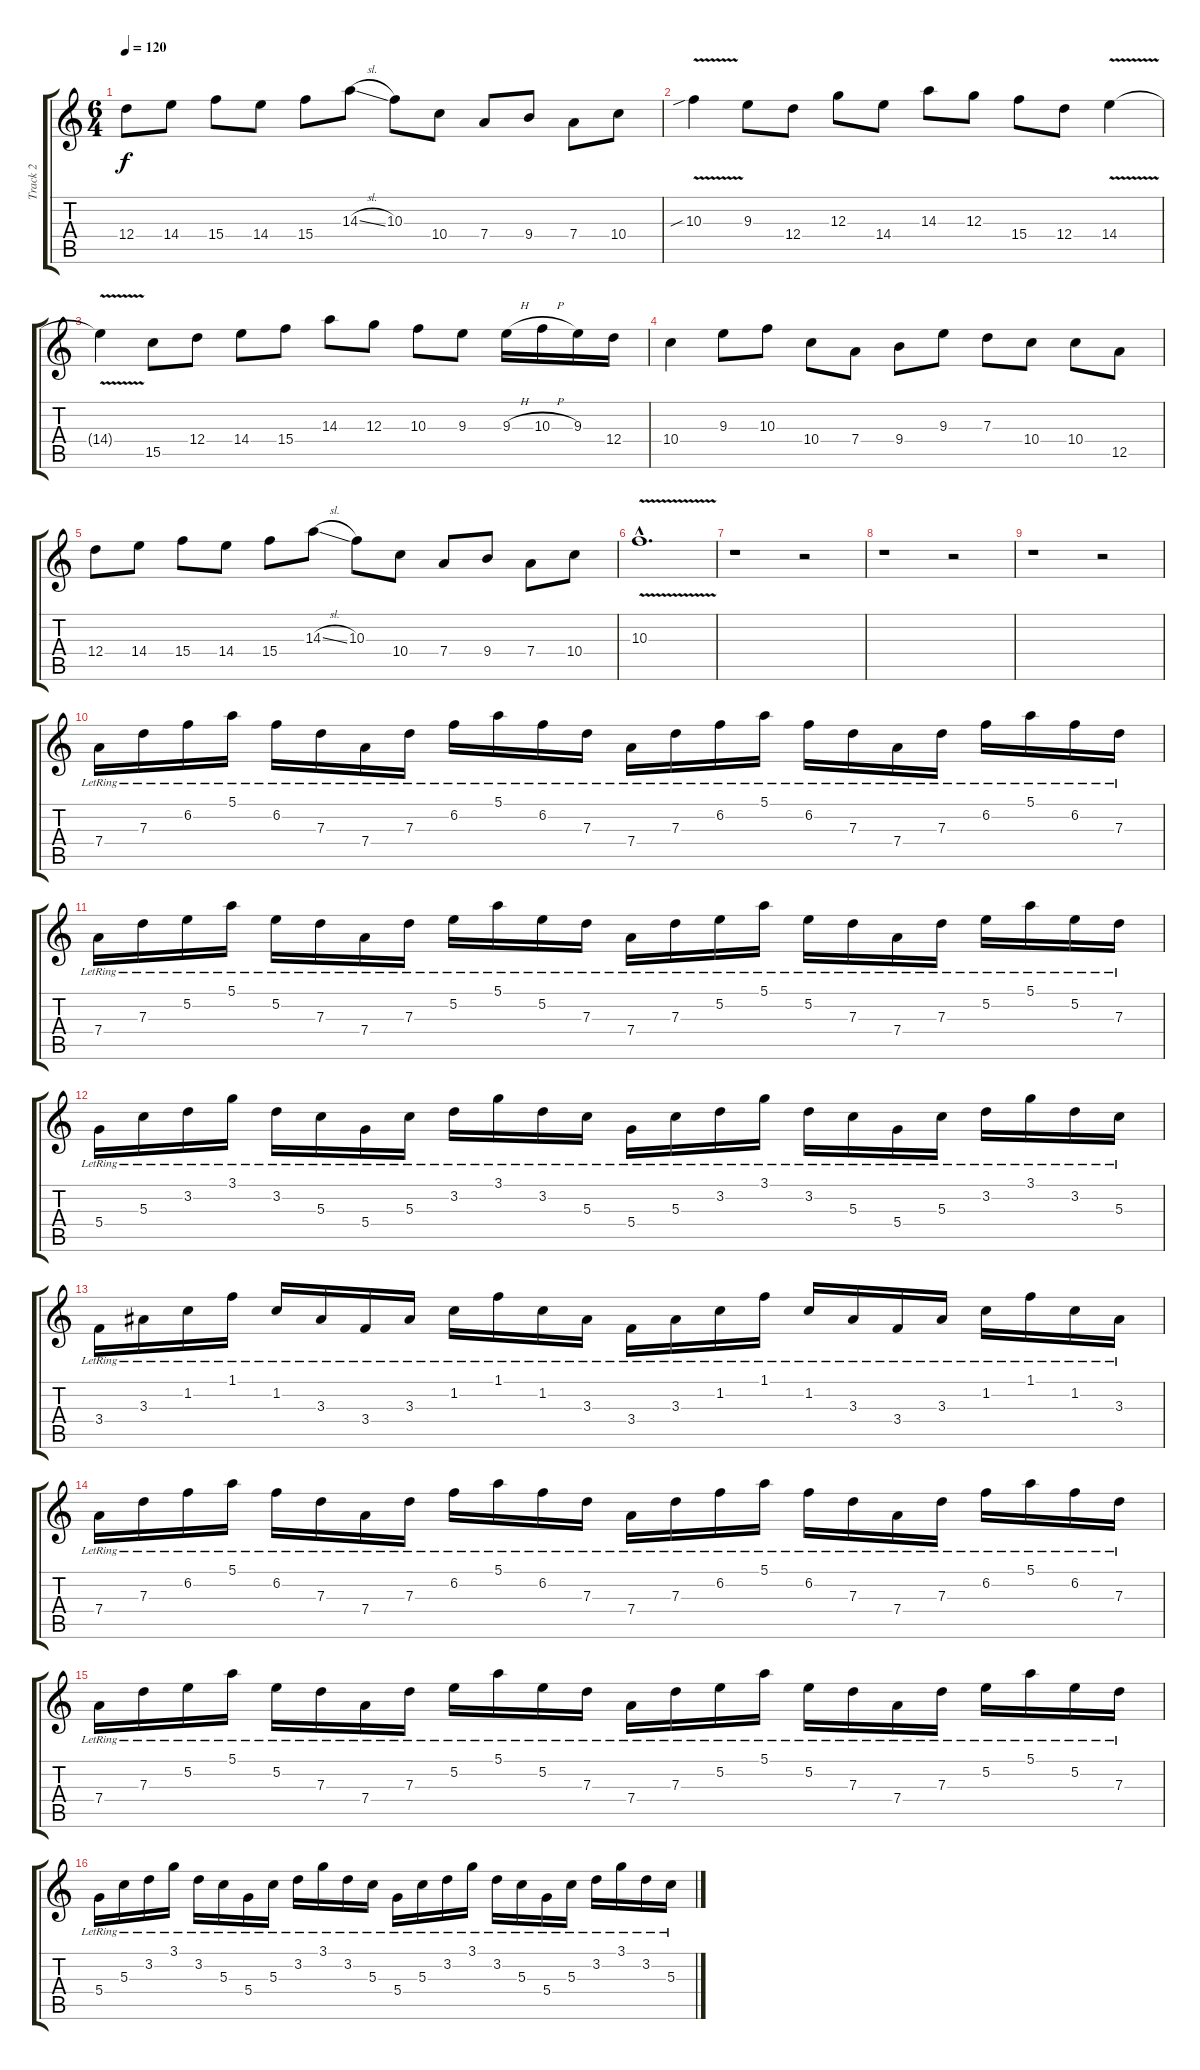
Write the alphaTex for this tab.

\track ("Track 2" "Track 2") {instrument acousticguitarsteel}
\staff {score tabs}
\tuning (E4 B3 G3 D3 A2 E2) {hide}
\ts (6 4)
\tempo 120
\clef g2
\ks c
12.4.8{dy f} 14.4.8 15.4.8 14.4.8 15.4.8 14.3{sl}.8 10.3.8 10.4.8 7.4.8 9.4.8 7.4.8 10.4.8 |
10.3{v sib}.4 9.3.8 12.4.8 12.3.8 14.4.8 14.3.8 12.3.8 15.4.8 12.4.8 14.4{v}.4 |
14.4{t}.4 15.5.8 12.4.8 14.4.8 15.4.8 14.3.8 12.3.8 10.3.8 9.3.8 9.3{h}.16 10.3{h}.16 9.3.16 12.4.16 |
10.4.4 9.3.8 10.3.8 10.4.8 7.4.8 9.4.8 9.3.8 7.3.8 10.4.8 10.4.8 12.5.8 |
12.4.8 14.4.8 15.4.8 14.4.8 15.4.8 14.3{sl}.8 10.3.8 10.4.8 7.4.8 9.4.8 7.4.8 10.4.8 |
10.3{v hac}.1{d} |
r.1 r.2 |
r.1 r.2 |
r.1 r.2 |
7.4{lr}.16{volume 9} 7.3{lr}.16 6.2{lr}.16 5.1{lr}.16 6.2{lr}.16 7.3{lr}.16 7.4{lr}.16 7.3{lr}.16 6.2{lr}.16 5.1{lr}.16 6.2{lr}.16 7.3{lr}.16 7.4{lr}.16 7.3{lr}.16 6.2{lr}.16 5.1{lr}.16 6.2{lr}.16 7.3{lr}.16 7.4{lr}.16 7.3{lr}.16 6.2{lr}.16 5.1{lr}.16 6.2{lr}.16 7.3{lr}.16 |
7.4{lr}.16 7.3{lr}.16 5.2{lr}.16 5.1{lr}.16 5.2{lr}.16 7.3{lr}.16 7.4{lr}.16 7.3{lr}.16 5.2{lr}.16 5.1{lr}.16 5.2{lr}.16 7.3{lr}.16 7.4{lr}.16 7.3{lr}.16 5.2{lr}.16 5.1{lr}.16 5.2{lr}.16 7.3{lr}.16 7.4{lr}.16 7.3{lr}.16 5.2{lr}.16 5.1{lr}.16 5.2{lr}.16 7.3{lr}.16 |
5.4{lr}.16 5.3{lr}.16 3.2{lr}.16 3.1{lr}.16 3.2{lr}.16 5.3{lr}.16 5.4{lr}.16 5.3{lr}.16 3.2{lr}.16 3.1{lr}.16 3.2{lr}.16 5.3{lr}.16 5.4{lr}.16 5.3{lr}.16 3.2{lr}.16 3.1{lr}.16 3.2{lr}.16 5.3{lr}.16 5.4{lr}.16 5.3{lr}.16 3.2{lr}.16 3.1{lr}.16 3.2{lr}.16 5.3{lr}.16 |
3.4{lr}.16 3.3{lr}.16 1.2{lr}.16 1.1{lr}.16 1.2{lr}.16 3.3{lr}.16 3.4{lr}.16 3.3{lr}.16 1.2{lr}.16 1.1{lr}.16 1.2{lr}.16 3.3{lr}.16 3.4{lr}.16 3.3{lr}.16 1.2{lr}.16 1.1{lr}.16 1.2{lr}.16 3.3{lr}.16 3.4{lr}.16 3.3{lr}.16 1.2{lr}.16 1.1{lr}.16 1.2{lr}.16 3.3{lr}.16 |
7.4{lr}.16{volume 9} 7.3{lr}.16 6.2{lr}.16 5.1{lr}.16 6.2{lr}.16 7.3{lr}.16 7.4{lr}.16 7.3{lr}.16 6.2{lr}.16 5.1{lr}.16 6.2{lr}.16 7.3{lr}.16 7.4{lr}.16 7.3{lr}.16 6.2{lr}.16 5.1{lr}.16 6.2{lr}.16 7.3{lr}.16 7.4{lr}.16 7.3{lr}.16 6.2{lr}.16 5.1{lr}.16 6.2{lr}.16 7.3{lr}.16 |
7.4{lr}.16 7.3{lr}.16 5.2{lr}.16 5.1{lr}.16 5.2{lr}.16 7.3{lr}.16 7.4{lr}.16 7.3{lr}.16 5.2{lr}.16 5.1{lr}.16 5.2{lr}.16 7.3{lr}.16 7.4{lr}.16 7.3{lr}.16 5.2{lr}.16 5.1{lr}.16 5.2{lr}.16 7.3{lr}.16 7.4{lr}.16 7.3{lr}.16 5.2{lr}.16 5.1{lr}.16 5.2{lr}.16 7.3{lr}.16 |
5.4{lr}.16 5.3{lr}.16 3.2{lr}.16 3.1{lr}.16 3.2{lr}.16 5.3{lr}.16 5.4{lr}.16 5.3{lr}.16 3.2{lr}.16 3.1{lr}.16 3.2{lr}.16 5.3{lr}.16 5.4{lr}.16 5.3{lr}.16 3.2{lr}.16 3.1{lr}.16 3.2{lr}.16 5.3{lr}.16 5.4{lr}.16 5.3{lr}.16 3.2{lr}.16 3.1{lr}.16 3.2{lr}.16 5.3{lr}.16
